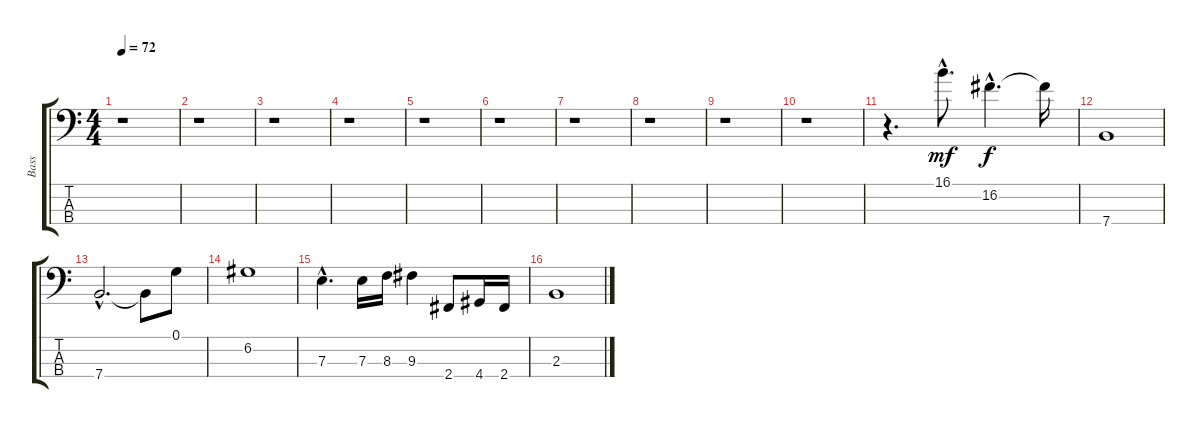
\track ("Bass" "Bass") {instrument slapbass2}
\staff {score tabs}
\tuning (G2 D2 A1 E1) {hide}
\ts (4 4)
\tempo 72
\clef f4
\ks c
r.1{dy f} |
r.1 |
r.1 |
r.1 |
r.1 |
r.1 |
r.1 |
r.1 |
r.1 |
r.1 |
r.4{d} 16.1{hac}.8{d dy mf} 16.2{hac}.4{d dy f} 16.2{t}.16 |
7.4.1 |
7.4{hac}.2{d} 7.4{t}.8 0.1.8 |
6.2.1 |
7.3{hac}.4{d} 7.3.16 8.3.16 9.3.4 2.4.8 4.4.16 2.4.16 |
2.3.1
